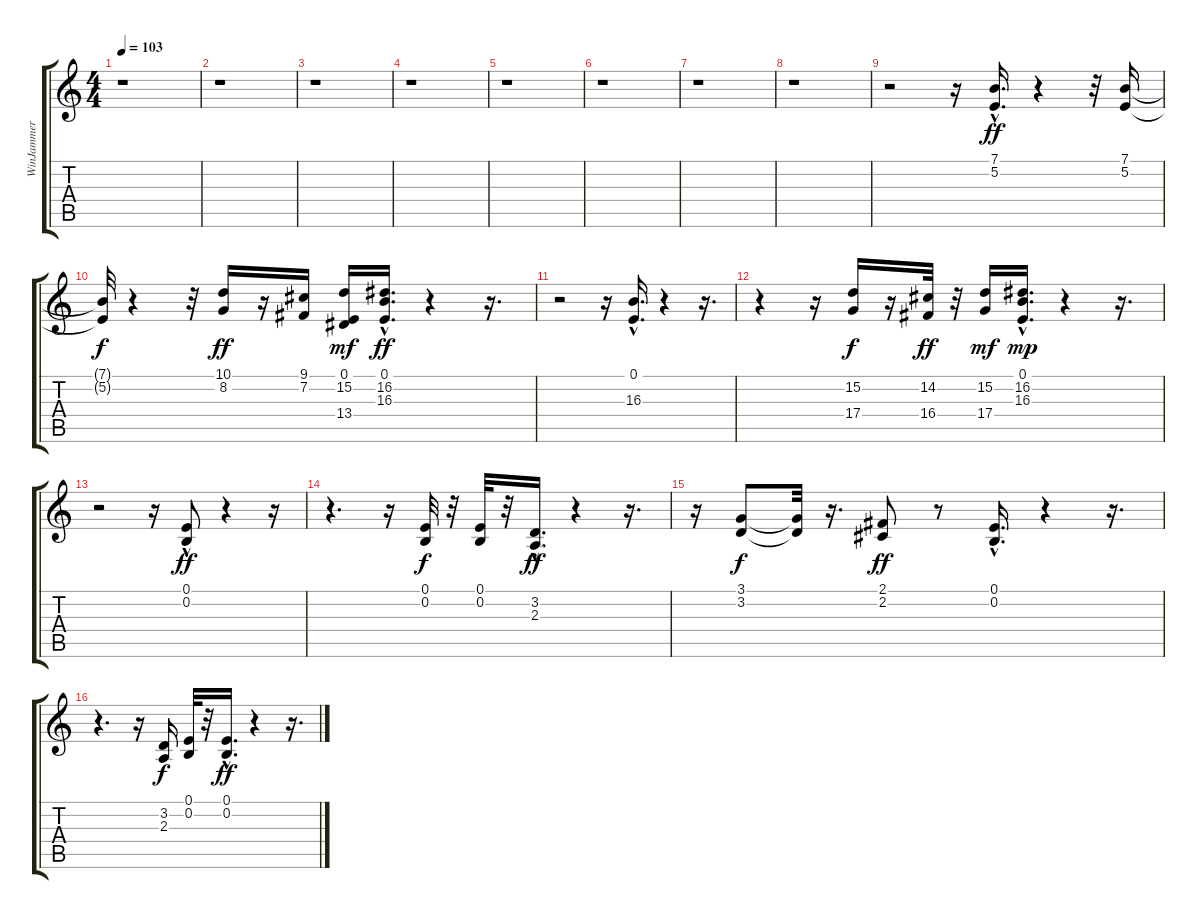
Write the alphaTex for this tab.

\track ("WinJammer Demo" "WinJammer ") {instrument electricpiano2}
\staff {score tabs}
\tuning (E4 B3 G3 D3 A2 E2) {hide}
\ts (4 4)
\tempo 103
\clef g2
\ks c
r.1{dy mf} |
r.1 |
r.1 |
r.1 |
r.1 |
r.1 |
r.1 |
r.1 |
r.2 r.16 (7.1{hac} 5.2{hac}).16{d dy ff} r.4 r.32 (7.1 5.2).16 |
(7.1{t} 5.2{t}).32{dy f} r.4 r.32 (10.1 8.2).16{dy ff} r.16 (9.1 7.2).16 (0.1 15.2 13.4).16{dy mf} (0.1{hac} 16.2 16.3).16{d dy ff} r.4 r.16{d} |
r.2 r.16 (0.1{hac} 16.3{hac}).16{d} r.4 r.16{d} |
r.4 r.16 (15.2 17.4).16{dy f} r.16 (14.2 16.4).32{dy ff} r.32 (15.2 17.4).16{dy mf} (0.1{hac} 16.2 16.3{hac}).16{d dy mp} r.4 r.16{d} |
r.2 r.16 (0.1{hac} 0.2).8{dy ff} r.4 r.16 |
r.4{d} r.16 (0.1 0.2).32{dy f} r.32 (0.1 0.2).32 r.32 (3.2{hac} 2.3{hac}).16{d dy ff} r.4 r.16{d} |
r.16 (3.1 3.2).8{dy f} (3.1{t} 3.2{t}).32 r.16{d} (2.1 2.2).8{dy ff} r.8 (0.1{hac} 0.2{hac}).16{d} r.4 r.16{d} |
r.4{d} r.16 (3.2 2.3).16{dy f} (0.1 0.2).32 r.32 (0.1 0.2{hac}).16{d dy ff} r.4 r.16{d}
